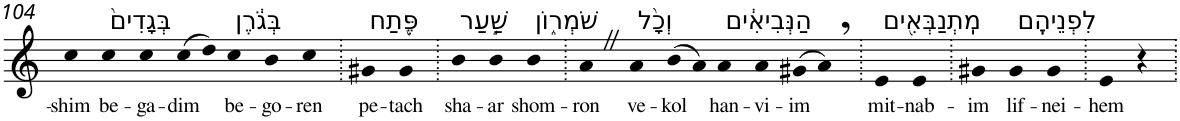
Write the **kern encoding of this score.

**kern	**text
*part1	*part1
*staff1	*staff1
*I"Piano	*
*I'Pno	*
!!LO:PB:g=z
*clefG2	*
*k[]	*
=104	=104
!	!LO:LY:b
4cc	-shim
!LO:TX:a:t=בְּגָדִים֙	!
!	!LO:LY:b
4cc	be-
!	!LO:LY:b
4cc	-ga-
!	!LO:LY:b
(>8cc	-dim
8dd)	.
!LO:TX:a:t=בְּגֹ֔רֶן	!
!	!LO:LY:b
4cc	be-
!	!LO:LY:b
4b	-go-
!	!LO:LY:b
4cc	-ren
=105.	=105.
!LO:TX:a:t=פֶּ֖תַח	!
!	!LO:LY:b
4g#X	pe-
!	!LO:LY:b
4g#	-tach
=106.	=106.
!LO:TX:a:t=שַׁ֣עַר	!
!	!LO:LY:b
4b	sha-
!	!LO:LY:b
4b	-ar
!LO:TX:a:t=שֹׁמְר֑וֹן	!
!	!LO:LY:b
4b	shom-
=107.	=107.
!	!LO:LY:b
4aZ	-ron
!LO:TX:a:t=וְכָ֨ל	!
!	!LO:LY:b
4a	ve-
!	!LO:LY:b
(>8b	-kol
8a)	.
!LO:TX:a:t=הַנְּבִיאִ֔ים	!
!	!LO:LY:b
4a	han-
!	!LO:LY:b
4a	-vi-
!	!LO:LY:b
(>8g#X	-im
8a,)	.
=108.	=108.
!LO:TX:a:t=מִֽתְנַבְּאִ֖ים	!
!	!LO:LY:b
4e	mit-
!	!LO:LY:b
4e	-nab-
=109.	=109.
!	!LO:LY:b
4g#X	-im
!LO:TX:a:t=לִפְנֵיהֶֽם	!
!	!LO:LY:b
4g#	lif-
!	!LO:LY:b
4g#	-nei-
=110.	=110.
!	!LO:LY:b
4e	-hem
4r	.
=.	=.
*-	*-
